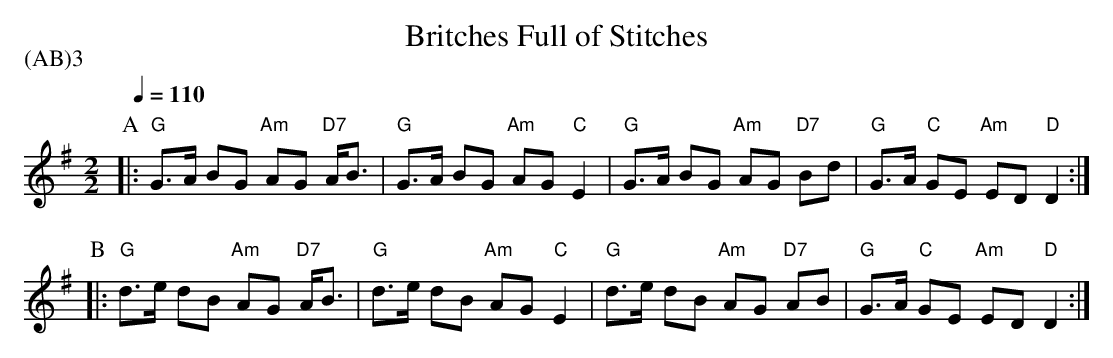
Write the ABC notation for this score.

X:1
T:Britches Full of Stitches
P:(AB)3
M:2/2
L:1/8
Q:1/4=110
K:G
[P:A]|:"G"G>A BG "Am"AG "D7"A<B|"G"G>A BG "Am"AG "C"E2|"G"G>A BG "Am"AG "D7"Bd|"G"G>A "C"GE "Am"ED "D"D2:|]
[P:B]|:"G"d>e dB "Am"AG "D7"A<B|"G"d>e dB "Am"AG "C"E2|"G"d>e dB "Am"AG "D7"AB|"G"G>A "C"GE "Am"ED "D"D2:|]
